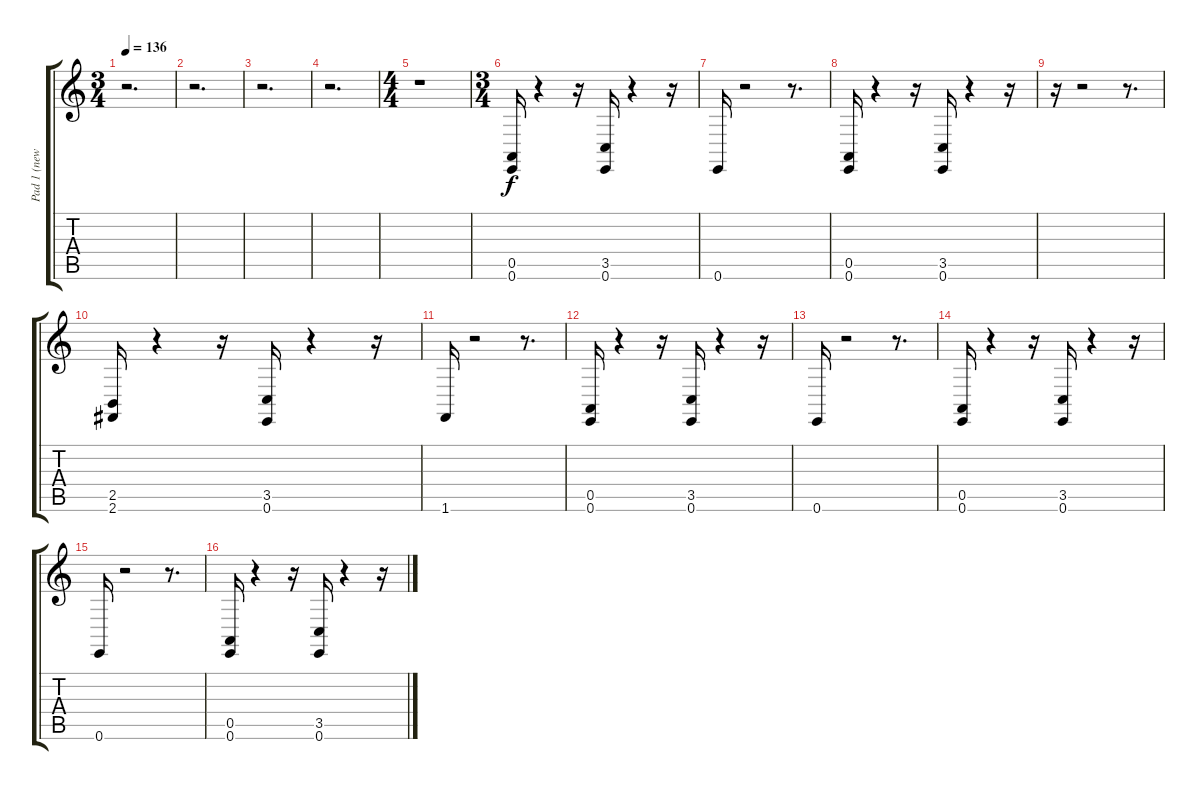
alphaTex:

\track ("Pad 1 (new age)" "Pad 1 (new") {instrument pad1newage}
\staff {score tabs}
\tuning (E4 B3 G3 D3 A2 E2) {hide}
\ts (3 4)
\tempo 136
\clef g2
\ks c
r.2{d dy f} |
r.2{d} |
r.2{d} |
r.2{d} |
\ts (4 4)
r.1 |
\ts (3 4)
(0.5 0.6).16 r.4 r.16 (3.5 0.6).16 r.4 r.16 |
0.6.16 r.2 r.8{d} |
(0.5 0.6).16 r.4 r.16 (3.5 0.6).16 r.4 r.16 |
r.16 r.2 r.8{d} |
(2.5 2.6).16 r.4 r.16 (3.5 0.6).16 r.4 r.16 |
1.6.16 r.2 r.8{d} |
(0.5 0.6).16 r.4 r.16 (3.5 0.6).16 r.4 r.16 |
0.6.16 r.2 r.8{d} |
(0.5 0.6).16 r.4 r.16 (3.5 0.6).16 r.4 r.16 |
0.6.16 r.2 r.8{d} |
(0.5 0.6).16 r.4 r.16 (3.5 0.6).16 r.4 r.16
